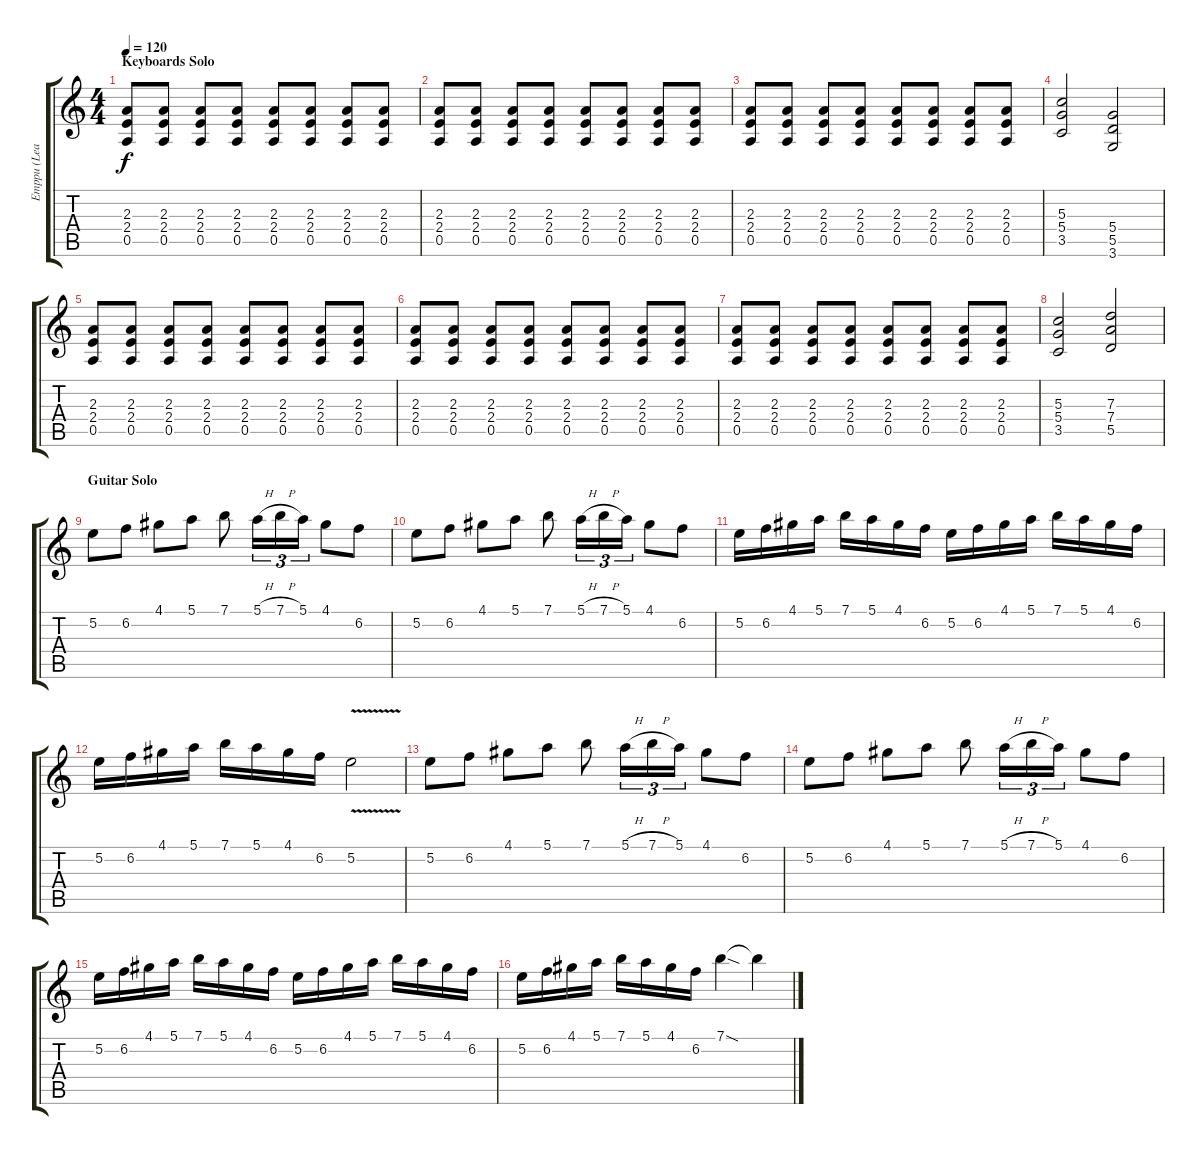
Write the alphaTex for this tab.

\track ("Emppu (Lead)" "Emppu (Lea") {instrument distortionguitar}
\staff {score tabs}
\tuning (E4 B3 G3 D3 A2 E2) {hide}
\ts (4 4)
\section ("" "Keyboards Solo")
\tempo 120
\clef g2
\ks c
(2.3 2.4 0.5).8{dy f} (2.3 2.4 0.5).8 (2.3 2.4 0.5).8 (2.3 2.4 0.5).8 (2.3 2.4 0.5).8 (2.3 2.4 0.5).8 (2.3 2.4 0.5).8 (2.3 2.4 0.5).8 |
(2.3 2.4 0.5).8 (2.3 2.4 0.5).8 (2.3 2.4 0.5).8 (2.3 2.4 0.5).8 (2.3 2.4 0.5).8 (2.3 2.4 0.5).8 (2.3 2.4 0.5).8 (2.3 2.4 0.5).8 |
(2.3 2.4 0.5).8 (2.3 2.4 0.5).8 (2.3 2.4 0.5).8 (2.3 2.4 0.5).8 (2.3 2.4 0.5).8 (2.3 2.4 0.5).8 (2.3 2.4 0.5).8 (2.3 2.4 0.5).8 |
(5.3 5.4 3.5).2 (5.4 5.5 3.6).2 |
(2.3 2.4 0.5).8 (2.3 2.4 0.5).8 (2.3 2.4 0.5).8 (2.3 2.4 0.5).8 (2.3 2.4 0.5).8 (2.3 2.4 0.5).8 (2.3 2.4 0.5).8 (2.3 2.4 0.5).8 |
(2.3 2.4 0.5).8 (2.3 2.4 0.5).8 (2.3 2.4 0.5).8 (2.3 2.4 0.5).8 (2.3 2.4 0.5).8 (2.3 2.4 0.5).8 (2.3 2.4 0.5).8 (2.3 2.4 0.5).8 |
(2.3 2.4 0.5).8 (2.3 2.4 0.5).8 (2.3 2.4 0.5).8 (2.3 2.4 0.5).8 (2.3 2.4 0.5).8 (2.3 2.4 0.5).8 (2.3 2.4 0.5).8 (2.3 2.4 0.5).8 |
(5.3 5.4 3.5).2 (7.3 7.4 5.5).2 |
\section ("" "Guitar Solo")
5.2.8{volume 15 balance 13} 6.2.8 4.1.8 5.1.8 7.1.8 5.1{h}.16{tu (3 2)} 7.1{h}.16{tu (3 2)} 5.1.16{tu (3 2)} 4.1.8 6.2.8 |
5.2.8 6.2.8 4.1.8 5.1.8 7.1.8 5.1{h}.16{tu (3 2)} 7.1{h}.16{tu (3 2)} 5.1.16{tu (3 2)} 4.1.8 6.2.8 |
5.2.16 6.2.16 4.1.16 5.1.16 7.1.16 5.1.16 4.1.16 6.2.16 5.2.16 6.2.16 4.1.16 5.1.16 7.1.16 5.1.16 4.1.16 6.2.16 |
5.2.16 6.2.16 4.1.16 5.1.16 7.1.16 5.1.16 4.1.16 6.2.16 5.2{v}.2 |
5.2.8 6.2.8 4.1.8 5.1.8 7.1.8 5.1{h}.16{tu (3 2)} 7.1{h}.16{tu (3 2)} 5.1.16{tu (3 2)} 4.1.8 6.2.8 |
5.2.8 6.2.8 4.1.8 5.1.8 7.1.8 5.1{h}.16{tu (3 2)} 7.1{h}.16{tu (3 2)} 5.1.16{tu (3 2)} 4.1.8 6.2.8 |
5.2.16 6.2.16 4.1.16 5.1.16 7.1.16 5.1.16 4.1.16 6.2.16 5.2.16 6.2.16 4.1.16 5.1.16 7.1.16 5.1.16 4.1.16 6.2.16 |
5.2.16 6.2.16 4.1.16 5.1.16 7.1.16 5.1.16 4.1.16 6.2.16 7.1{sod}.4 7.1{t}.4
